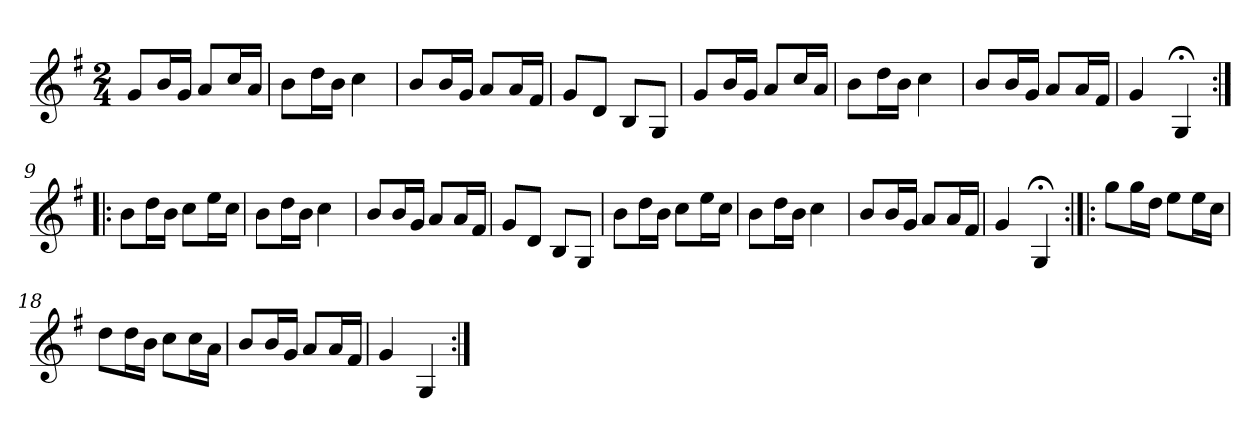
**kern
*part1
*staff1
*clefG2
*k[f#]
*G:
*M2/4
*MM120
=1
8g/L
16b/L
16g/JJ
8a/L
16cc/L
16a/JJ
=2
8b\L
16dd\L
16b\JJ
4cc
=3
8b/L
16b/L
16g/JJ
8a/L
16a/L
16f#/JJ
=4
8g/L
8d/J
8B/L
8G/J
=5
8g/L
16b/L
16g/JJ
8a/L
16cc/L
16a/JJ
=6
8b\L
16dd\L
16b\JJ
4cc
=7
8b/L
16b/L
16g/JJ
8a/L
16a/L
16f#/JJ
=8
4g
4G;<
=9:|!|:
8b\L
16dd\L
16b\JJ
8cc\L
16ee\L
16cc\JJ
=10
8b\L
16dd\L
16b\JJ
4cc
=11
8b/L
16b/L
16g/JJ
8a/L
16a/L
16f#/JJ
=12
8g/L
8d/J
8B/L
8G/J
=13
8b\L
16dd\L
16b\JJ
8cc\L
16ee\L
16cc\JJ
=14
8b\L
16dd\L
16b\JJ
4cc
=15
8b/L
16b/L
16g/JJ
8a/L
16a/L
16f#/JJ
=16
4g
4G;<
=17:|!|:
8gg\L
16gg\L
16dd\JJ
8ee\L
16ee\L
16cc\JJ
=18
8dd\L
16dd\L
16b\JJ
8cc\L
16cc\L
16a\JJ
=19
8b/L
16b/L
16g/JJ
8a/L
16a/L
16f#/JJ
=20
4g
4G
=:|!
*-
